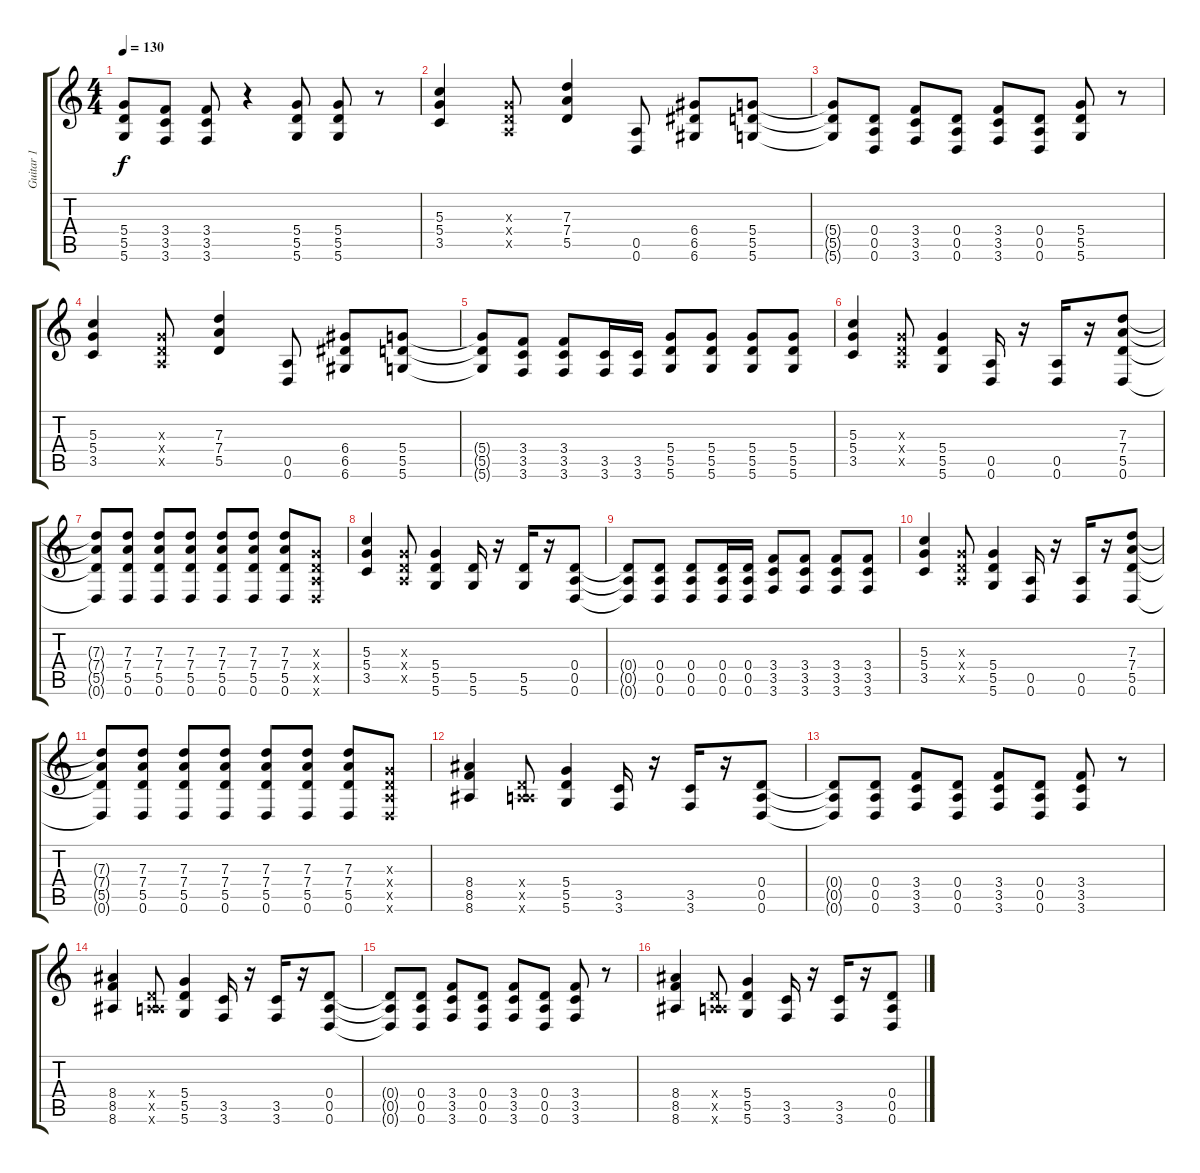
\track ("Guitar 1" "Guitar 1") {instrument distortionguitar}
\staff {score tabs}
\tuning (E4 B3 G3 D3 A2 D2) {hide}
\ts (4 4)
\tempo 130
\clef g2
\ks c
(5.4{t} 5.5{t} 5.6{t}).8{dy f} (3.4 3.5 3.6).8 (3.4 3.5 3.6).8 r.4 (5.4 5.5 5.6).8 (5.4 5.5 5.6).8 r.8 |
(5.3 5.4 3.5).4 (0.3{x} 0.4{x} 0.5{x}).8 (7.3 7.4 5.5).4 (0.5 0.6).8 (6.4 6.5 6.6).8 (5.4 5.5 5.6).8 |
(5.4{t} 5.5{t} 5.6{t}).8 (0.4 0.5 0.6).8 (3.4 3.5 3.6).8 (0.4 0.5 0.6).8 (3.4 3.5 3.6).8 (0.4 0.5 0.6).8 (5.4 5.5 5.6).8 r.8 |
(5.3 5.4 3.5).4 (0.3{x} 0.4{x} 0.5{x}).8 (7.3 7.4 5.5).4 (0.5 0.6).8 (6.4 6.5 6.6).8 (5.4 5.5 5.6).8 |
(5.4{t} 5.5{t} 5.6{t}).8 (3.4 3.5 3.6).8 (3.4 3.5 3.6).8 (3.5 3.6).16 (3.5 3.6).16 (5.4 5.5 5.6).8 (5.4 5.5 5.6).8 (5.4 5.5 5.6).8 (5.4 5.5 5.6).8 |
(5.3 5.4 3.5).4 (0.3{x} 0.4{x} 0.5{x}).8 (5.4 5.5 5.6).4 (0.5 0.6).16 r.16 (0.5 0.6).16 r.16 (7.3 7.4 5.5 0.6).8 |
(7.3{t} 7.4{t} 5.5{t} 0.6{t}).8 (7.3 7.4 5.5 0.6).8 (7.3 7.4 5.5 0.6).8 (7.3 7.4 5.5 0.6).8 (7.3 7.4 5.5 0.6).8 (7.3 7.4 5.5 0.6).8 (7.3 7.4 5.5 0.6).8 (0.3{x} 0.4{x} 0.5{x} 0.6{x}).8 |
(5.3 5.4 3.5).4 (0.3{x} 0.4{x} 0.5{x}).8 (5.4 5.5 5.6).4 (5.5 5.6).16 r.16 (5.5 5.6).16 r.16 (0.4 0.5 0.6).8 |
(0.4{t} 0.5{t} 0.6{t}).8 (0.4 0.5 0.6).8 (0.4 0.5 0.6).8 (0.4 0.5 0.6).16 (0.4 0.5 0.6).16 (3.4 3.5 3.6).8 (3.4 3.5 3.6).8 (3.4 3.5 3.6).8 (3.4 3.5 3.6).8 |
(5.3 5.4 3.5).4 (0.3{x} 0.4{x} 0.5{x}).8 (5.4 5.5 5.6).4 (0.5 0.6).16 r.16 (0.5 0.6).16 r.16 (7.3 7.4 5.5 0.6).8 |
(7.3{t} 7.4{t} 5.5{t} 0.6{t}).8 (7.3 7.4 5.5 0.6).8 (7.3 7.4 5.5 0.6).8 (7.3 7.4 5.5 0.6).8 (7.3 7.4 5.5 0.6).8 (7.3 7.4 5.5 0.6).8 (7.3 7.4 5.5 0.6).8 (0.3{x} 0.4{x} 0.5{x} 0.6{x}).8 |
(8.4 8.5 8.6).4 (0.4{x} 0.5{x} 7.6{x}).8 (5.4 5.5 5.6).4 (3.5 3.6).16 r.16 (3.5 3.6).16 r.16 (0.4 0.5 0.6).8 |
(0.4{t} 0.5{t} 0.6{t}).8 (0.4 0.5 0.6).8 (3.4 3.5 3.6).8 (0.4 0.5 0.6).8 (3.4 3.5 3.6).8 (0.4 0.5 0.6).8 (3.4 3.5 3.6).8 r.8 |
(8.4 8.5 8.6).4 (0.4{x} 0.5{x} 7.6{x}).8 (5.4 5.5 5.6).4 (3.5 3.6).16 r.16 (3.5 3.6).16 r.16 (0.4 0.5 0.6).8 |
(0.4{t} 0.5{t} 0.6{t}).8 (0.4 0.5 0.6).8 (3.4 3.5 3.6).8 (0.4 0.5 0.6).8 (3.4 3.5 3.6).8 (0.4 0.5 0.6).8 (3.4 3.5 3.6).8 r.8 |
(8.4 8.5 8.6).4 (0.4{x} 0.5{x} 7.6{x}).8 (5.4 5.5 5.6).4 (3.5 3.6).16 r.16 (3.5 3.6).16 r.16 (0.4 0.5 0.6).8
